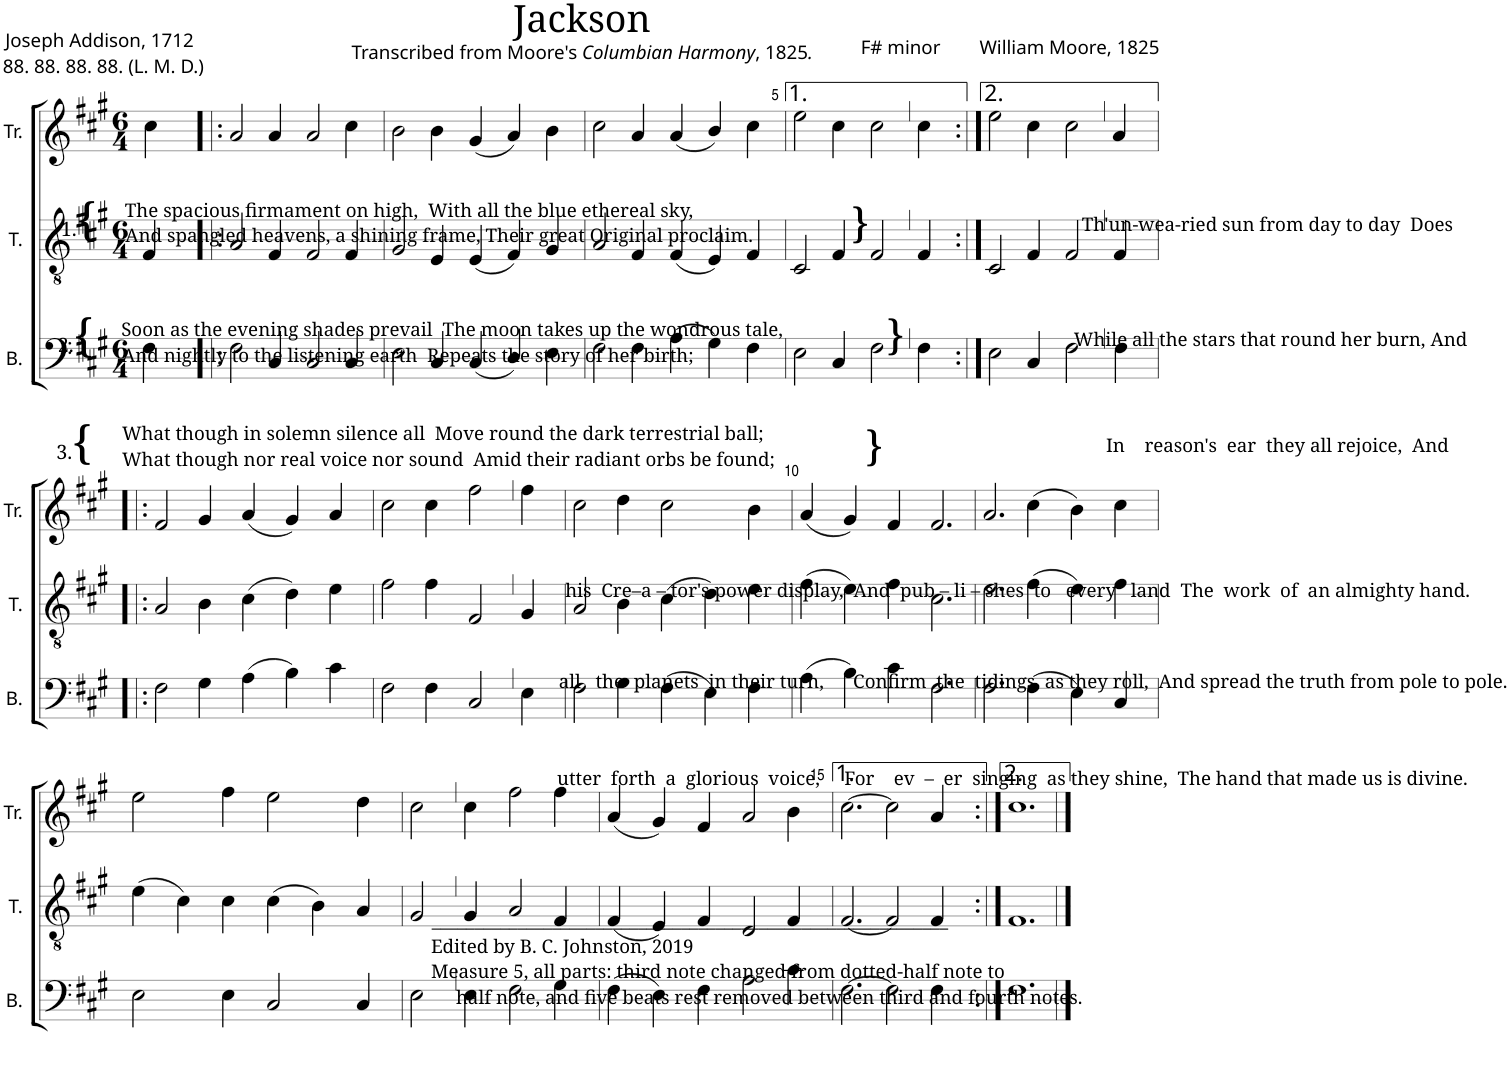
**kern	**kern	**kern
*part3	*part2	*part1
*staff3	*staff2	*staff1
*I"B.	*I"T.	*I"Tr.
*I'B.	*I'T.	*I'Tr.
*clefF4	*clefGv2	*clefG2
*k[f#c#g#]	*k[f#c#g#]	*k[f#c#g#]
*M6/4	*M6/4	*M6/4
=1	=1	=1
!	!	!LO:TX:a:t=The spacious firmament on high,  With all the blue ethereal sky,
!	!	!LO:TX:a:t=And spangled heavens, a shining frame, Their great Original proclaim.
!	!	!LO:TX:a:t=1.
!	!	!LO:TX:a:t={
!	!LO:TX:a:t=Soon as the evening shades prevail  The moon takes up the wondrous tale,	!
!	!LO:TX:a:t=And nightly to the listening earth  Repeats the story of her birth;	!
!	!LO:TX:a:t=2.	!
!	!LO:TX:a:t={	!
!LO:TX:a:t=What though in solemn silence all  Move round the dark terrestrial ball;	!	!
!LO:TX:a:t=What though nor real voice nor sound  Amid their radiant orbs be found;	!	!
!LO:TX:a:t=3.	!	!
!LO:TX:a:t={	!	!
4F#\	4F#/	4cc#\
=2!|:	=2!|:	=2!|:
2F#\	2A/	2a/
4C#/	4F#/	4a/
2C#/	2F#/	2a/
4C#/	4F#/	4cc#\
=3	=3	=3
2E\	2G#/	2b\
4C#/	4E/	4b\
(4C#/	(4E/	(4g#/
4D/)	4F#/)	4a/)
4E\	4G#/	4b\
=4	=4	=4
2F#\	2A/	2cc#\
4F#\	4F#/	4a/
(4A\	(4F#/	(4a/
4G#\)	4E/)	4b/)
4F#\	4F#/	4cc#\
=5	=5	=5
2E\	2C#/	2ee\
4C#/	4F#/	4cc#\
2F#\	2F#/	2cc#\
!	!	!LO:TX:a:t=}
!	!LO:TX:a:t=}	!
!LO:TX:a:t=}	!	!
4F#\	4F#/	4cc#\
=6:|!	=6:|!	=6:|!
2E\	2C#/	2ee\
4C#/	4F#/	4cc#\
2F#\	2F#/	2cc#\
!	!	!LO:TX:a:t=Th'un-wea-ried sun from day to day  Does
!	!LO:TX:a:t=While all the stars that round her burn, And	!
!LO:TX:a:t=In    reason's  ear  they all rejoice,  And	!	!
4F#\	4F#/	4a/
!!LO:LB:g=z
=7!|:	=7!|:	=7!|:
2F#\	2A/	2f#/
4G#\	4B\	4g#/
(4A\	(4c#\	(4a/
4B\)	4d\)	4g#/)
4c#\	4e\	4a/
=8	=8	=8
2F#\	2f#\	2cc#\
4F#\	4f#\	4cc#\
2C#/	2F#/	2ff#\
4E\	4G#/	4ff#\
=9	=9	=9
!	!	!LO:TX:a:t=his  Cre–a – tor's power display,  And  pub – li – shes  to   every   land  The  work  of  an almighty hand.
!	!LO:TX:a:t=all   the  planets  in their turn,      Confirm  the  tidings, as they roll,  And spread the truth from pole to pole.	!
!LO:TX:a:t=utter  forth  a  glorious  voice,     For    ev  –  er  singing  as they shine,  The hand that made us is divine.	!	!
!LO:TX:a:t=____________________________________________________________	!	!
!LO:TX:a:t=Edited by B. C. Johnston, 2019	!	!
!LO:TX:a:t=Measure 5, all parts&colon; third note changed from dotted-half note to	!	!
!LO:TX:a:t=half note, and five beats rest removed between third and fourth notes.	!	!
2F#\	2A/	2cc#\
4G#\	4B\	4dd\
(4F#\	(4c#\	2cc#\
4E\)	4d\)	.
4F#\	4e\	4b\
=10	=10	=10
(4A\	(4f#\	(4a/
4B\)	4e\)	4g#/)
4c#\	4f#\	4f#/
2.F#\	2.c#\	2.f#/
=11	=11	=11
2.F#\	2.e\	2.a/
(4F#\	(4f#\	(4cc#\
4E\)	4e\)	4b\)
4C#/	4f#\	4cc#\
!!LO:LB:g=z
=12	=12	=12
2E\	(4e\	2ee\
.	4c#\)	.
4E\	4c#\	4ff#\
2C#/	(4c#\	2ee\
.	4B\)	.
4C#/	4A/	4dd\
=13	=13	=13
2E\	2G#/	2cc#\
4E\	4G#/	4cc#\
2F#\	2A/	2ff#\
4G#\	4F#/	4ff#\
=14	=14	=14
(4F#\	(4F#/	(4a/
4E\)	4E/)	4g#/)
4F#\	4F#/	4f#/
2A\	2D/	2a/
4c#\	4F#/	4b\
=15	=15	=15
[2.F#\	[2.F#/	[2.cc#\
2F#\]	2F#/]	2cc#\]
4F#\	4F#/	4a/
=16:|!	=16:|!	=16:|!
1.F#	1.F#	1.cc#
==	==	==
*-	*-	*-
